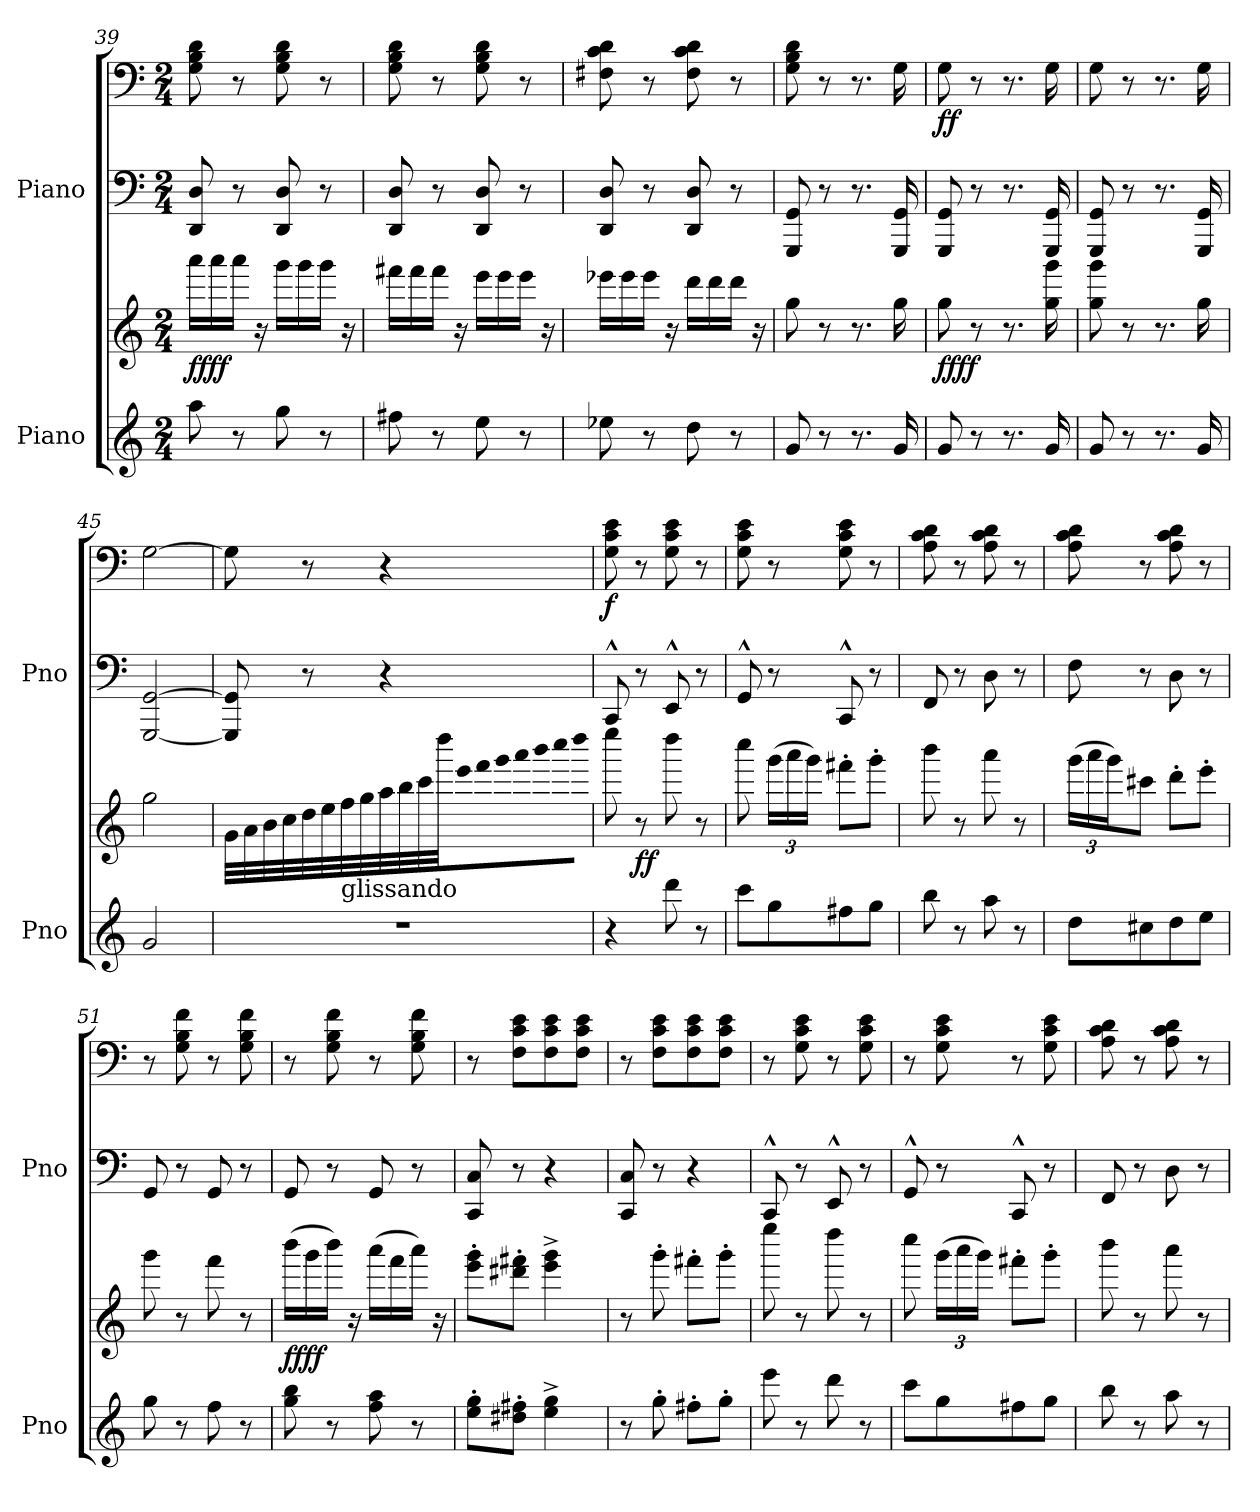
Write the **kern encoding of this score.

**kern	**kern	**dynam	**kern	**kern	**dynam
*part2	*part2	*part2	*part1	*part1	*part1
*staff4	*staff3	*staff3/4	*staff2	*staff1	*staff1/2
*I"Piano	*	*	*I"Piano	*	*
*I'Pno	*	*	*I'Pno	*	*
*clefG2	*clefG2	*	*clefF4	*clefF4	*
*k[]	*k[]	*	*k[]	*k[]	*
*M2/4	*M2/4	*	*M2/4	*M2/4	*
=39	=39	=39	=39	=39	=39
!	!	!LO:DY:b	!	!	!
!	!	!LO:DY:n=1:b	!	!	!
8aa\	16aaa\LL	ff ff	8DD/ 8D/	8G\ 8B\ 8d\	.
.	16aaa\	.	.	.	.
8r	16aaa\JJ	.	8r	8r	.
.	16r	.	.	.	.
8gg\	16ggg\LL	.	8DD/ 8D/	8G\ 8B\ 8d\	.
.	16ggg\	.	.	.	.
8r	16ggg\JJ	.	8r	8r	.
.	16r	.	.	.	.
=40	=40	=40	=40	=40	=40
8ff#X\	16fff#X\LL	.	8DD/ 8D/	8G\ 8B\ 8d\	.
.	16fff#\	.	.	.	.
8r	16fff#\JJ	.	8r	8r	.
.	16r	.	.	.	.
8ee\	16eee\LL	.	8DD/ 8D/	8G\ 8B\ 8d\	.
.	16eee\	.	.	.	.
8r	16eee\JJ	.	8r	8r	.
.	16r	.	.	.	.
=41	=41	=41	=41	=41	=41
8ee-X\	16eee-X\LL	.	8DD/ 8D/	8F#X\ 8c\ 8d\	.
.	16eee-\	.	.	.	.
8r	16eee-\JJ	.	8r	8r	.
.	16r	.	.	.	.
8dd\	16ddd\LL	.	8DD/ 8D/	8F#\ 8c\ 8d\	.
.	16ddd\	.	.	.	.
8r	16ddd\JJ	.	8r	8r	.
.	16r	.	.	.	.
=42	=42	=42	=42	=42	=42
8g/	8gg\	.	8GGG/ 8GG/	8G\ 8B\ 8d\	.
8r	8r	.	8r	8r	.
8.r	8.r	.	8.r	8.r	.
16g/	16gg\	.	16GGG/ 16GG/	16G\	.
=43	=43	=43	=43	=43	=43
!	!	!LO:DY:b	!	!	!
!	!	!LO:DY:n=1:b	!	!	!LO:DY:b
8g/	8gg\	ff ff	8GGG/ 8GG/	8G\	ff
8r	8r	.	8r	8r	.
8.r	8.r	.	8.r	8.r	.
16g/	16gg\ 16ggg\	.	16GGG/ 16GG/	16G\	.
=44	=44	=44	=44	=44	=44
8g/	8gg\ 8ggg\	.	8GGG/ 8GG/	8G\	.
8r	8r	.	8r	8r	.
8.r	8.r	.	8.r	8.r	.
16g/	16gg\	.	16GGG/ 16GG/	16G\	.
!!LO:PB:g=z
=45	=45	=45	=45	=45	=45
2g/	2gg\	.	[2GGG/ [2GG/	[2G\	.
=46	=46	=46	=46	=46	=46
2r	32g\LLL	.	8GGG/] 8GG/]	8G\]	.
.	32a\	.	.	.	.
.	32b\	.	.	.	.
.	32cc\	.	.	.	.
.	32dd\	.	8r	8r	.
.	32ee\	.	.	.	.
!	!LO:TX:b:t=glissando	!	!	!	!
.	32ff\	.	.	.	.
.	32gg\	.	.	.	.
.	32aa\	.	4r	4r	.
.	32bb\	.	.	.	.
.	32ccc\	.	.	.	.
.	32dddd\	.	.	.	.
*	*Xtuplet	*	*	*	*
!	!LO:N:vis=32	!	!	!	!
.	960%17eee\	.	.	.	.
!	!LO:N:vis=32	!	!	!	!
.	960%17fff\	.	.	.	.
!	!LO:N:vis=32	!	!	!	!
.	960%17ggg\	.	.	.	.
!	!LO:N:vis=32	!	!	!	!
.	960%17aaa\	.	.	.	.
!	!LO:N:vis=32	!	!	!	!
.	960%17bbb\	.	.	.	.
!	!LO:N:vis=32	!	!	!	!
.	960%17cccc\	.	.	.	.
!	!LO:N:vis=32	!	!	!	!
.	960%17dddd\JJJ	.	.	.	.
.	960ryy	.	.	.	.
=47	=47	=47	=47	=47	=47
!	!	!	!	!	!LO:DY:b
4r	8eeee\	.	8CC^^/	8G\ 8c\ 8e\	f
!	!	!LO:DY:b	!	!	!
!	!	!LO:DY:n=1:b	!	!	!
.	8r	f f	8r	8r	.
8ddd\	8dddd\	.	8EE^^/	8G\ 8c\ 8e\	.
8r	8r	.	8r	8r	.
=48	=48	=48	=48	=48	=48
8ccc\L	8cccc\	.	8GG^^/	8G\ 8c\ 8e\	.
*	*tuplet	*	*	*	*
*	*Xbrackettup	*	*	*	*
8gg\	(>24ggg\LL	.	8r	8r	.
.	24aaa\	.	.	.	.
.	24ggg\JJ)	.	.	.	.
8ff#X\	8fff#X'\L	.	8CC^^/	8G\ 8c\ 8e\	.
8gg\J	8ggg'\J	.	8r	8r	.
=49	=49	=49	=49	=49	=49
8bb\	8bbb\	.	8FF/	8A\ 8c\ 8d\	.
8r	8r	.	8r	8r	.
8aa\	8aaa\	.	8D\	8A\ 8c\ 8d\	.
8r	8r	.	8r	8r	.
=50	=50	=50	=50	=50	=50
8dd\L	(>24ggg\LL	.	8F\	8A\ 8c\ 8d\	.
.	24aaa\	.	.	.	.
.	24ggg\J)	.	.	.	.
8cc#X\	8ccc#X\J	.	8r	8r	.
8dd\	8ddd'\L	.	8D\	8A\ 8c\ 8d\	.
8ee\J	8eee'\J	.	8r	8r	.
=51	=51	=51	=51	=51	=51
8gg\	8ggg\	.	8GG/	8r	.
8r	8r	.	8r	8G\ 8B\ 8f\	.
8ff\	8fff\	.	8GG/	8r	.
8r	8r	.	8r	8G\ 8B\ 8f\	.
!!LO:LB:g=z
=52	=52	=52	=52	=52	=52
!	!	!LO:DY:b	!	!	!
!	!	!LO:DY:n=1:b	!	!	!
8gg\ 8bb\	(>16bbb\LL	ff ff	8GG/	8r	.
.	16ggg\	.	.	.	.
8r	16bbb\JJ)	.	8r	8G\ 8B\ 8f\	.
.	16r	.	.	.	.
8ff\ 8aa\	(>16aaa\LL	.	8GG/	8r	.
.	16fff\	.	.	.	.
8r	16aaa\JJ)	.	8r	8G\ 8B\ 8f\	.
.	16r	.	.	.	.
=53	=53	=53	=53	=53	=53
8ee\' 8gg\'L	8eee\' 8ggg\'L	.	8CC/ 8C/	8r	.
8dd#X\' 8ff#X\'J	8ddd#X\' 8fff#X\'J	.	8r	8F\ 8c\ 8e\L	.
4ee\^ 4gg\^	4eee\^ 4ggg\^	.	4r	8F\ 8c\ 8e\	.
.	.	.	.	8F\ 8c\ 8e\J	.
=54	=54	=54	=54	=54	=54
8r	8r	.	8CC/ 8C/	8r	.
8gg'\	8ggg'\	.	8r	8F\ 8c\ 8e\L	.
8ff#X'\L	8fff#X'\L	.	4r	8F\ 8c\ 8e\	.
8gg'\J	8ggg'\J	.	.	8F\ 8c\ 8e\J	.
=55	=55	=55	=55	=55	=55
8eee\	8eeee\	.	8CC^^/	8r	.
8r	8r	.	8r	8G\ 8c\ 8e\	.
8ddd\	8dddd\	.	8EE^^/	8r	.
8r	8r	.	8r	8G\ 8c\ 8e\	.
=56	=56	=56	=56	=56	=56
8ccc\L	8cccc\	.	8GG^^/	8r	.
8gg\	(>24ggg\LL	.	8r	8G\ 8c\ 8e\	.
.	24aaa\	.	.	.	.
.	24ggg\JJ)	.	.	.	.
8ff#X\	8fff#X'\L	.	8CC^^/	8r	.
8gg\J	8ggg'\J	.	8r	8G\ 8c\ 8e\	.
=57	=57	=57	=57	=57	=57
8bb\	8bbb\	.	8FF/	8A\ 8c\ 8d\	.
8r	8r	.	8r	8r	.
8aa\	8aaa\	.	8D\	8A\ 8c\ 8d\	.
8r	8r	.	8r	8r	.
=	=	=	=	=	=
*-	*-	*-	*-	*-	*-
